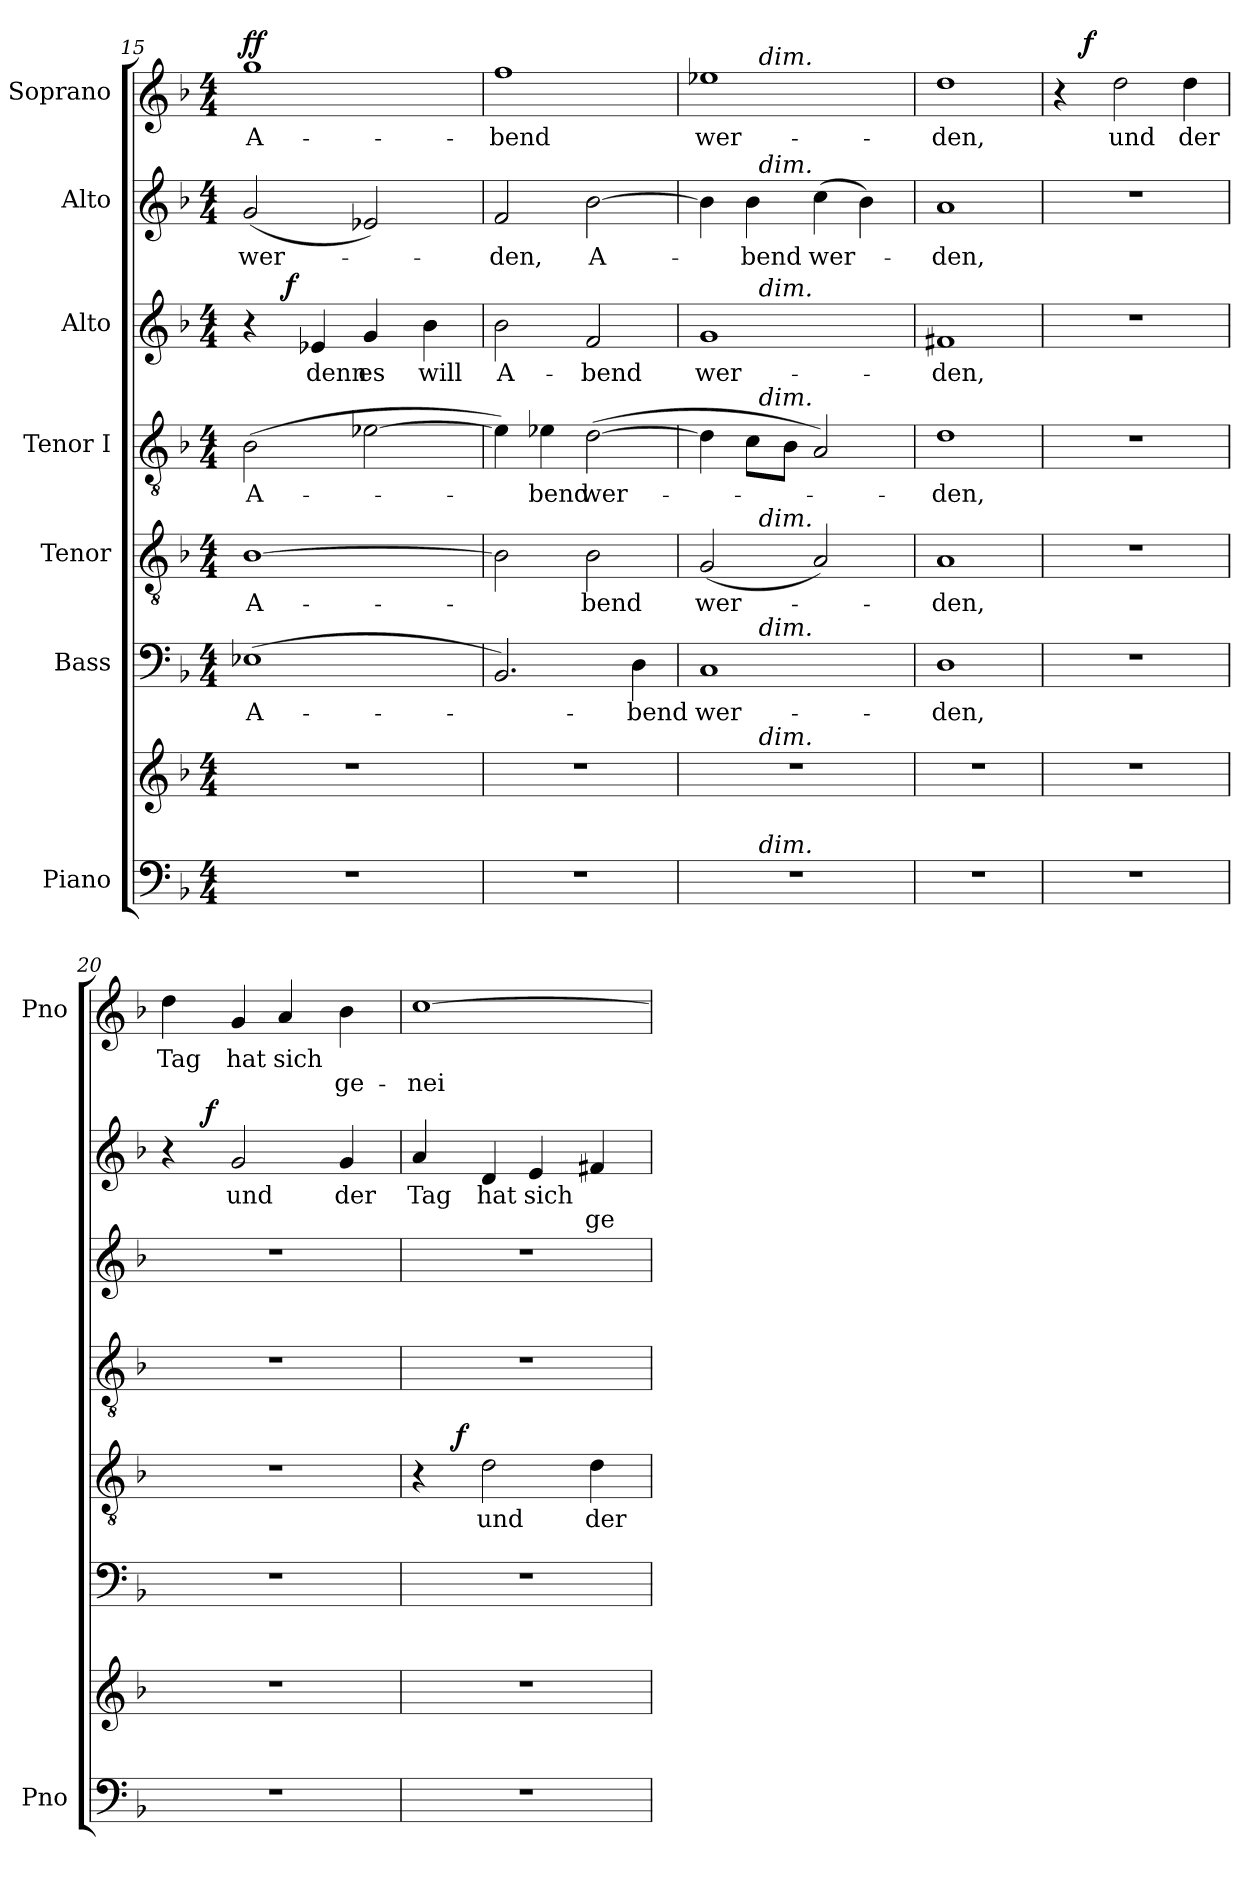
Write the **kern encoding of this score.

**kern	**kern	**kern	**text	**kern	**text	**dynam	**kern	**text	**kern	**text	**dynam	**kern	**text	**text	**dynam	**kern	**text	**text	**dynam
*part7	*part7	*part6	*part6	*part5	*part5	*part5	*part4	*part4	*part3	*part3	*part3	*part2	*part2	*part2	*part2	*part1	*part1	*part1	*part1
*staff8	*staff7	*staff6	*staff6	*staff5	*staff5	*staff5	*staff4	*staff4	*staff3	*staff3	*staff3	*staff2	*staff2	*staff2	*staff2	*staff1	*staff1	*staff1	*staff1
*I"Piano	*	*I"Bass	*	*I"Tenor	*	*	*I"Tenor I	*	*I"Alto	*	*	*I"Alto	*	*	*	*I"Soprano	*	*	*
*I'Pno	*	*	*	*	*	*	*	*	*	*	*	*	*	*	*	*I'Pno	*	*	*
*clefF4	*clefG2	*clefF4	*	*clefGv2	*	*	*clefGv2	*	*clefG2	*	*	*clefG2	*	*	*	*clefG2	*	*	*
*k[b-]	*k[b-]	*k[b-]	*	*k[b-]	*	*	*k[b-]	*	*k[b-]	*	*	*k[b-]	*	*	*	*k[b-]	*	*	*
*F:	*F:	*F:	*	*F:	*	*	*F:	*	*F:	*	*	*F:	*	*	*	*F:	*	*	*
*M4/4	*M4/4	*M4/4	*	*M4/4	*	*	*M4/4	*	*M4/4	*	*	*M4/4	*	*	*	*M4/4	*	*	*
=15	=15	=15	=15	=15	=15	=15	=15	=15	=15	=15	=15	=15	=15	=15	=15	=15	=15	=15	=15
!	!	!	!	!	!	!	!	!	!	!	!	!	!	!	!	!	!	!	!LO:DY:a
*	*	*	*	*	*	*	*	*	*^	*	*	*	*	*	*	*	*	*	*
1r	1r	(1E-X	A-	[1B-	A-	.	(2B-\	A-	4r	8ryy	.	.	(2g/	wer-	.	.	1gg	A-	.	ff
.	.	.	.	.	.	.	.	.	.	32ryy	.	.	.	.	.	.	.	.	.	.
!	!	!	!	!	!	!	!	!	!	!	!	!LO:DY:a	!	!	!	!	!	!	!	!
.	.	.	.	.	.	.	.	.	.	2ryy	.	f	.	.	.	.	.	.	.	.
.	.	.	.	.	.	.	.	.	4e-X/	.	denn	.	.	.	.	.	.	.	.	.
.	.	.	.	.	.	.	[2e-X\	.	4g/	.	es	.	2e-X/)	.	.	.	.	.	.	.
.	.	.	.	.	.	.	.	.	.	4ryy	.	.	.	.	.	.	.	.	.	.
.	.	.	.	.	.	.	.	.	4b-\	.	will	.	.	.	.	.	.	.	.	.
.	.	.	.	.	.	.	.	.	.	16.ryy	.	.	.	.	.	.	.	.	.	.
*	*	*	*	*	*	*	*	*	*v	*v	*	*	*	*	*	*	*	*	*	*
=16	=16	=16	=16	=16	=16	=16	=16	=16	=16	=16	=16	=16	=16	=16	=16	=16	=16	=16	=16
1r	1r	2.BB-/)	-­-	2B-\]	-­	.	4e-\])	-­	2b-\	A-	.	2f/	-den,	.	.	1ff	-bend	.	.
.	.	.	.	.	.	.	4e-X\	bend	.	.	.	.	.	.	.	.	.	.	.
.	.	.	.	2B-\	bend	.	([2d\	wer-	2f/	-bend	.	[2b-\	A-	.	.	.	.	.	.
.	.	4D\	-bend	.	.	.	.	.	.	.	.	.	.	.	.	.	.	.	.
=17	=17	=17	=17	=17	=17	=17	=17	=17	=17	=17	=17	=17	=17	=17	=17	=17	=17	=17	=17
*^	*^	*^	*	*^	*	*	*^	*	*^	*	*	*^	*	*	*	*^	*	*	*
1r	4ryy	1r	4ryy	1C	4ryy	wer-	(2G/	4ryy	wer-	.	4d\]	4ryy	.	1g	4ryy	wer-	.	4b-\]	4ryy	.	.	.	1ee-X	4ryy	wer-	.	.
.	32ryy	.	32ryy	.	32ryy	.	.	32ryy	.	.	8c\L	32ryy	.	.	32ryy	.	.	4b-\	32ryy	-bend	.	.	.	32ryy	.	.	.
!	!	!	!	!	!	!	!	!	!	!	!	!	!	!	!	!	!	!	!	!	!	!	!	!LO:TX:a:i:t=dim.	!	!	!
!	!	!	!	!	!	!	!	!	!	!	!	!	!	!	!	!	!	!	!LO:TX:a:i:t=dim.	!	!	!	!	!	!	!	!
!	!	!	!	!	!	!	!	!	!	!	!	!	!	!	!LO:TX:a:i:t=dim.	!	!	!	!	!	!	!	!	!	!	!	!
!	!	!	!	!	!	!	!	!	!	!	!	!LO:TX:a:i:t=dim.	!	!	!	!	!	!	!	!	!	!	!	!	!	!	!
!	!	!	!	!	!	!	!	!LO:TX:a:i:t=dim.	!	!	!	!	!	!	!	!	!	!	!	!	!	!	!	!	!	!	!
!	!	!	!	!	!LO:TX:a:i:t=dim.	!	!	!	!	!	!	!	!	!	!	!	!	!	!	!	!	!	!	!	!	!	!
!	!	!	!LO:TX:a:i:t=dim.	!	!	!	!	!	!	!	!	!	!	!	!	!	!	!	!	!	!	!	!	!	!	!	!
!	!LO:TX:a:i:t=dim.	!	!	!	!	!	!	!	!	!	!	!	!	!	!	!	!	!	!	!	!	!	!	!	!	!	!
.	2ryy	.	2ryy	.	2ryy	.	.	2ryy	.	.	.	2ryy	.	.	2ryy	.	.	.	2ryy	.	.	.	.	2ryy	.	.	.
.	.	.	.	.	.	.	.	.	.	.	8B-\J	.	.	.	.	.	.	.	.	.	.	.	.	.	.	.	.
.	.	.	.	.	.	.	2A/)	.	.	.	2A/)	.	.	.	.	.	.	(4cc\	.	wer-	.	.	.	.	.	.	.
.	.	.	.	.	.	.	.	.	.	.	.	.	.	.	.	.	.	4b-\)	.	.	.	.	.	.	.	.	.
.	8..ryy	.	8..ryy	.	8..ryy	.	.	8..ryy	.	.	.	8..ryy	.	.	8..ryy	.	.	.	8..ryy	.	.	.	.	8..ryy	.	.	.
*v	*v	*	*	*v	*v	*	*v	*v	*	*	*v	*v	*	*v	*v	*	*	*v	*v	*	*	*	*v	*v	*	*	*
*	*v	*v	*	*	*	*	*	*	*	*	*	*	*	*	*	*	*	*	*	*
=18	=18	=18	=18	=18	=18	=18	=18	=18	=18	=18	=18	=18	=18	=18	=18	=18	=18	=18	=18
1r	1r	1D	-den,	1A	-den,	.	1d	-den,	1f#X	-den,	.	1a	-den,	.	.	1dd	-den,	.	.
!!LO:LB:g=z
=19	=19	=19	=19	=19	=19	=19	=19	=19	=19	=19	=19	=19	=19	=19	=19	=19	=19	=19	=19
*	*	*	*	*	*	*	*	*	*	*	*	*	*	*	*	*^	*	*	*
1r	1r	1r	.	1r	.	.	1r	.	1r	.	.	1r	.	.	.	4r	8ryy	.	.	.
!	!	!	!	!	!	!	!	!	!	!	!	!	!	!	!	!	!	!	!	!LO:DY:a
.	.	.	.	.	.	.	.	.	.	.	.	.	.	.	.	.	2..ryy	.	.	f
.	.	.	.	.	.	.	.	.	.	.	.	.	.	.	.	2dd\	.	und	.	.
.	.	.	.	.	.	.	.	.	.	.	.	.	.	.	.	4dd\	.	der	.	.
*	*	*	*	*	*	*	*	*	*	*	*	*	*	*	*	*v	*v	*	*	*
=20	=20	=20	=20	=20	=20	=20	=20	=20	=20	=20	=20	=20	=20	=20	=20	=20	=20	=20	=20
*	*	*	*	*	*	*	*	*	*	*	*	*^	*	*	*	*	*	*	*
1r	1r	1r	.	1r	.	.	1r	.	1r	.	.	4r	8ryy	.	.	.	4dd\	Tag	.	.
.	.	.	.	.	.	.	.	.	.	.	.	.	32ryy	.	.	.	.	.	.	.
!	!	!	!	!	!	!	!	!	!	!	!	!	!	!	!	!LO:DY:a	!	!	!	!
.	.	.	.	.	.	.	.	.	.	.	.	.	2ryy	.	.	f	.	.	.	.
.	.	.	.	.	.	.	.	.	.	.	.	2g/	.	und	.	.	4g/	hat	.	.
.	.	.	.	.	.	.	.	.	.	.	.	.	.	.	.	.	4a/	sich	.	.
.	.	.	.	.	.	.	.	.	.	.	.	.	4ryy	.	.	.	.	.	.	.
.	.	.	.	.	.	.	.	.	.	.	.	4g/	.	der	.	.	4b-\	.	ge-	.
.	.	.	.	.	.	.	.	.	.	.	.	.	16.ryy	.	.	.	.	.	.	.
*	*	*	*	*	*	*	*	*	*	*	*	*v	*v	*	*	*	*	*	*	*
=21	=21	=21	=21	=21	=21	=21	=21	=21	=21	=21	=21	=21	=21	=21	=21	=21	=21	=21	=21
*	*	*	*	*^	*	*	*	*	*	*	*	*	*	*	*	*	*	*	*
1r	1r	1r	.	4r	8ryy	.	.	1r	.	1r	.	.	4a/	Tag	.	.	[1cc	.	-nei-	.
.	.	.	.	.	32ryy	.	.	.	.	.	.	.	.	.	.	.	.	.	.	.
!	!	!	!	!	!	!	!LO:DY:a	!	!	!	!	!	!	!	!	!	!	!	!	!
.	.	.	.	.	2ryy	.	f	.	.	.	.	.	.	.	.	.	.	.	.	.
.	.	.	.	2d\	.	und	.	.	.	.	.	.	4d/	hat	.	.	.	.	.	.
.	.	.	.	.	.	.	.	.	.	.	.	.	4e/	sich	.	.	.	.	.	.
.	.	.	.	.	4ryy	.	.	.	.	.	.	.	.	.	.	.	.	.	.	.
.	.	.	.	4d\	.	der	.	.	.	.	.	.	4f#X/	.	ge-	.	.	.	.	.
.	.	.	.	.	16.ryy	.	.	.	.	.	.	.	.	.	.	.	.	.	.	.
*	*	*	*	*v	*v	*	*	*	*	*	*	*	*	*	*	*	*	*	*	*
=	=	=	=	=	=	=	=	=	=	=	=	=	=	=	=	=	=	=	=
*-	*-	*-	*-	*-	*-	*-	*-	*-	*-	*-	*-	*-	*-	*-	*-	*-	*-	*-	*-
